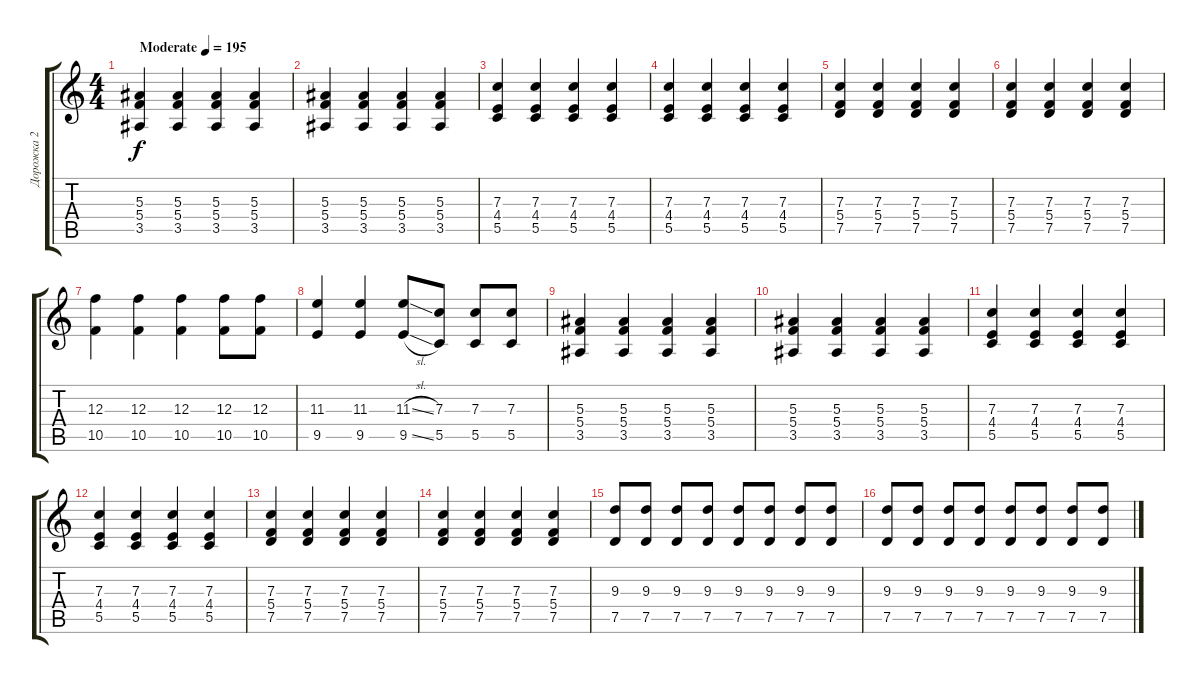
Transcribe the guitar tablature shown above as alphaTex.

\track ("Дорожка 2" "Дорожка 2") {instrument overdrivenguitar}
\staff {score tabs}
\tuning (D4 A3 F3 C3 G2 C2) {hide}
\ts (4 4)
\tempo (195 "Moderate")
\clef g2
\ks c
(5.3 5.4 3.5).4{dy f instrument overdrivenguitar} (5.3 5.4 3.5).4 (5.3 5.4 3.5).4 (5.3 5.4 3.5).4 |
(5.3 5.4 3.5).4 (5.3 5.4 3.5).4 (5.3 5.4 3.5).4 (5.3 5.4 3.5).4 |
(7.3 4.4 5.5).4 (7.3 4.4 5.5).4 (7.3 4.4 5.5).4 (7.3 4.4 5.5).4 |
(7.3 4.4 5.5).4 (7.3 4.4 5.5).4 (7.3 4.4 5.5).4 (7.3 4.4 5.5).4 |
(7.3 5.4 7.5).4 (7.3 5.4 7.5).4 (7.3 5.4 7.5).4 (7.3 5.4 7.5).4 |
(7.3 5.4 7.5).4 (7.3 5.4 7.5).4 (7.3 5.4 7.5).4 (7.3 5.4 7.5).4 |
(12.3 10.5).4 (12.3 10.5).4 (12.3 10.5).4 (12.3 10.5).8 (12.3 10.5).8 |
(11.3 9.5).4 (11.3 9.5).4 (11.3{sl} 9.5{sl}).8 (7.3 5.5).8 (7.3 5.5).8 (7.3 5.5).8 |
(5.3 5.4 3.5).4 (5.3 5.4 3.5).4 (5.3 5.4 3.5).4 (5.3 5.4 3.5).4 |
(5.3 5.4 3.5).4 (5.3 5.4 3.5).4 (5.3 5.4 3.5).4 (5.3 5.4 3.5).4 |
(7.3 4.4 5.5).4 (7.3 4.4 5.5).4 (7.3 4.4 5.5).4 (7.3 4.4 5.5).4 |
(7.3 4.4 5.5).4 (7.3 4.4 5.5).4 (7.3 4.4 5.5).4 (7.3 4.4 5.5).4 |
(7.3 5.4 7.5).4 (7.3 5.4 7.5).4 (7.3 5.4 7.5).4 (7.3 5.4 7.5).4 |
(7.3 5.4 7.5).4 (7.3 5.4 7.5).4 (7.3 5.4 7.5).4 (7.3 5.4 7.5).4 |
(9.3 7.5).8 (9.3 7.5).8 (9.3 7.5).8 (9.3 7.5).8 (9.3 7.5).8 (9.3 7.5).8 (9.3 7.5).8 (9.3 7.5).8 |
(9.3 7.5).8 (9.3 7.5).8 (9.3 7.5).8 (9.3 7.5).8 (9.3 7.5).8 (9.3 7.5).8 (9.3 7.5).8 (9.3 7.5).8
